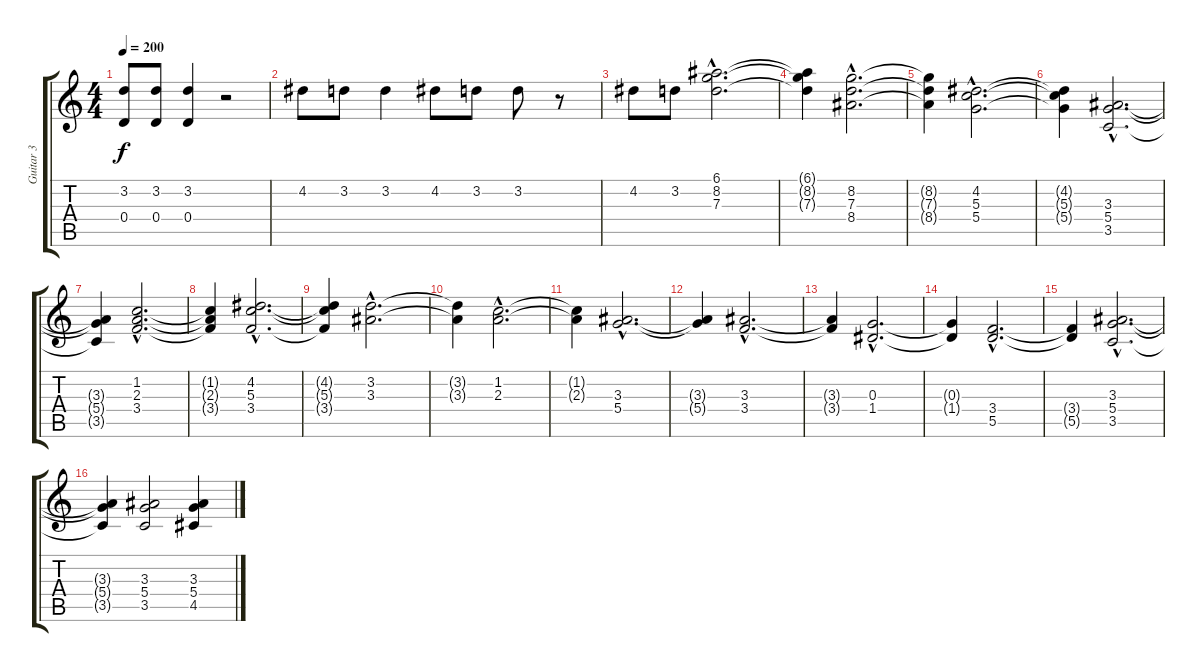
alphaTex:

\track ("Guitar 3" "Guitar 3") {instrument acousticguitarnylon}
\staff {score tabs}
\tuning (E4 B3 G3 D3 A2 E2) {hide}
\ts (4 4)
\tempo 200
\clef g2
\ks c
(3.2 0.4).8{dy f} (3.2 0.4).8 (3.2 0.4).4 r.2 |
4.2.8 3.2.8 3.2.4 4.2.8 3.2.8 3.2.8 r.8 |
4.2.8 3.2.8 (6.1{hac} 8.2{hac} 7.3{hac}).2{d} |
(6.1{t} 8.2{t} 7.3{t}).4 (8.2{hac} 7.3{hac} 8.4{hac}).2{d} |
(8.2{t} 7.3{t} 8.4{t}).4 (4.2{hac} 5.3{hac} 5.4{hac}).2{d} |
(4.2{t} 5.3{t} 5.4{t}).4 (3.3{hac} 5.4{hac} 3.5{hac}).2{d} |
(3.3{t} 5.4{t} 3.5{t}).4 (1.2{hac} 2.3{hac} 3.4{hac}).2{d} |
(1.2{t} 2.3{t} 3.4{t}).4 (4.2{hac} 5.3{hac} 3.4{hac}).2{d} |
(4.2{t} 5.3{t} 3.4{t}).4 (3.2{hac} 3.3{hac}).2{d} |
(3.2{t} 3.3{t}).4 (1.2{hac} 2.3{hac}).2{d} |
(1.2{t} 2.3{t}).4 (3.3{hac} 5.4{hac}).2{d} |
(3.3{t} 5.4{t}).4 (3.3{hac} 3.4{hac}).2{d} |
(3.3{t} 3.4{t}).4 (0.3{hac} 1.4{hac}).2{d} |
(0.3{t} 1.4{t}).4 (3.4{hac} 5.5{hac}).2{d} |
(3.4{t} 5.5{t}).4 (3.3{hac} 5.4{hac} 3.5{hac}).2{d} |
(3.3{t} 5.4{t} 3.5{t}).4 (3.3 5.4 3.5).2 (3.3 5.4 4.5).4
